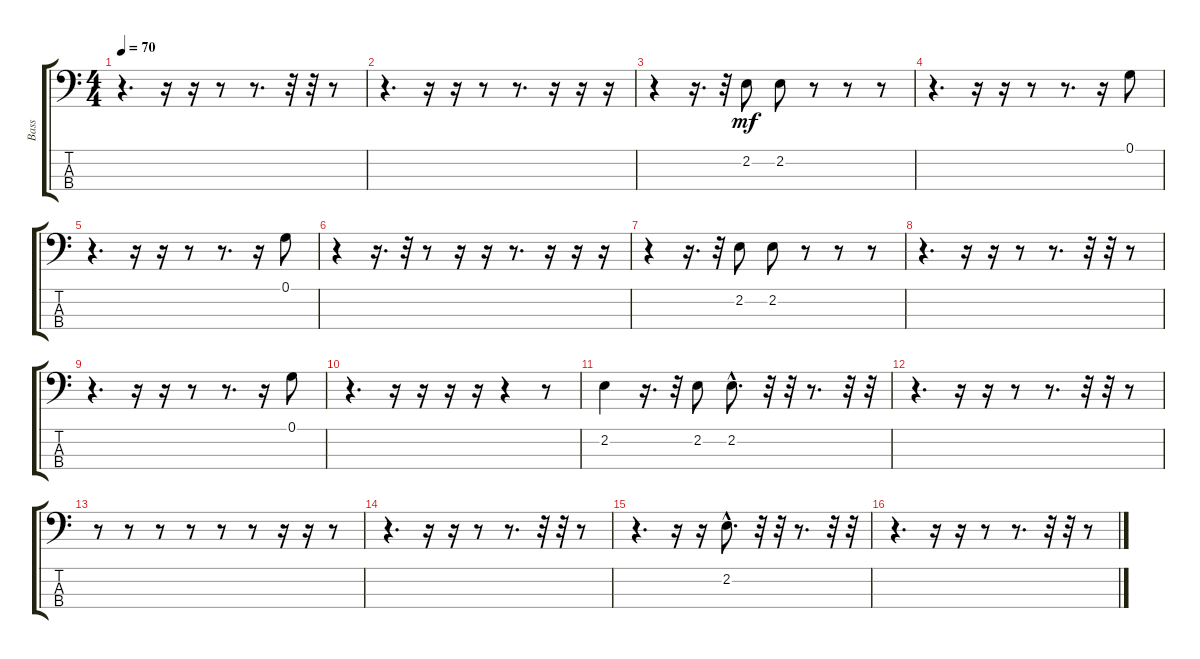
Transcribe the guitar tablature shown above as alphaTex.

\track ("Bass" "Bass") {instrument electricbassfinger}
\staff {score tabs}
\tuning (G2 D2 A1 E1) {hide}
\ts (4 4)
\tempo 70
\clef f4
\ks c
r.4{d dy mf instrument electricbassfinger} r.16 r.16 r.8 r.8{d} r.32 r.32 r.8 |
r.4{d} r.16 r.16 r.8 r.8{d} r.16 r.16 r.16 |
r.4 r.16{d} r.32 2.2.8 2.2.8 r.8 r.8 r.8 |
r.4{d} r.16 r.16 r.8 r.8{d} r.16 0.1.8 |
r.4{d} r.16 r.16 r.8 r.8{d} r.16 0.1.8 |
r.4 r.16{d} r.32 r.8 r.16 r.16 r.8{d} r.16 r.16 r.16 |
r.4 r.16{d} r.32 2.2.8 2.2.8 r.8 r.8 r.8 |
r.4{d} r.16 r.16 r.8 r.8{d} r.32 r.32 r.8 |
r.4{d} r.16 r.16 r.8 r.8{d} r.16 0.1.8 |
r.4{d} r.16 r.16 r.16 r.16 r.4 r.8 |
2.2.4 r.16{d} r.32 2.2.8 2.2{hac}.8{d} r.32 r.32 r.8{d} r.32 r.32 |
r.4{d} r.16 r.16 r.8 r.8{d} r.32 r.32 r.8 |
r.8 r.8 r.8 r.8 r.8 r.8 r.16 r.16 r.8 |
r.4{d} r.16 r.16 r.8 r.8{d} r.32 r.32 r.8 |
r.4{d} r.16 r.16 2.2{hac}.8{d} r.32 r.32 r.8{d} r.32 r.32 |
r.4{d} r.16 r.16 r.8 r.8{d} r.32 r.32 r.8
